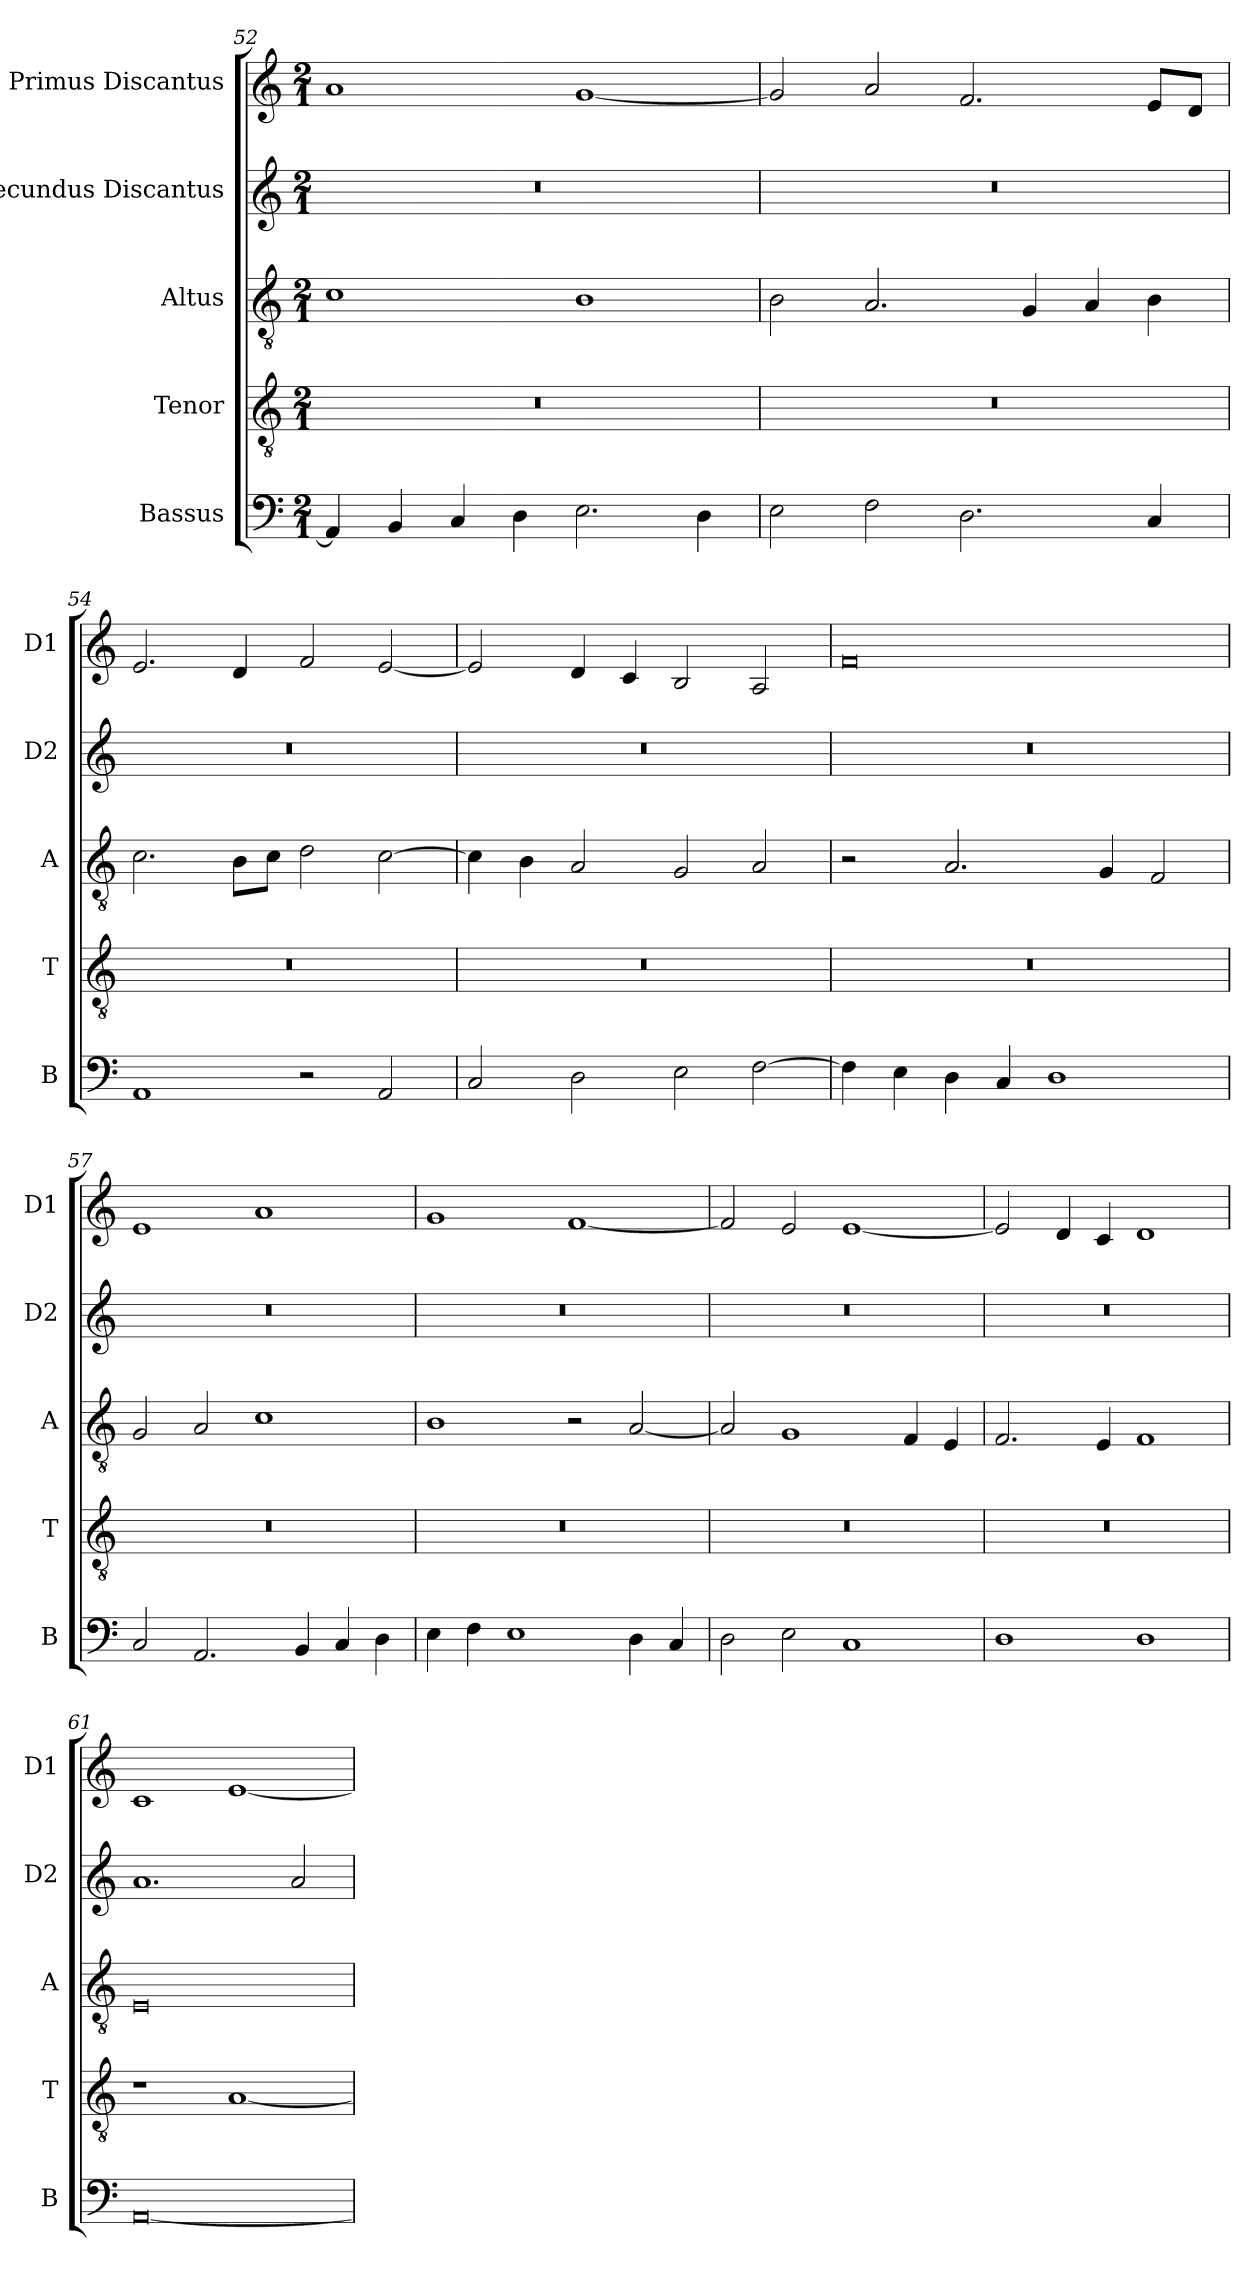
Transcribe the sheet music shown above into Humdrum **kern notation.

**kern	**kern	**kern	**kern	**kern
*part5	*part4	*part3	*part2	*part1
*staff5	*staff4	*staff3	*staff2	*staff1
*I"Bassus	*I"Tenor	*I"Altus	*I"Secundus Discantus	*I"Primus Discantus
*I'B	*I'T	*I'A	*I'D2	*I'D1
*clefF4	*clefGv2	*clefGv2	*clefG2	*clefG2
*k[]	*k[]	*k[]	*k[]	*k[]
*M2/1	*M2/1	*M2/1	*M2/1	*M2/1
=52	=52	=52	=52	=52
4AA]	0r	1c	0r	1a
4BB	.	.	.	.
4C	.	.	.	.
4D	.	.	.	.
2.E	.	1B	.	[1g
4D	.	.	.	.
=53	=53	=53	=53	=53
2E	0r	2B	0r	2g]
2F	.	2.A	.	2a
2.D	.	.	.	2.f
.	.	4G	.	.
.	.	4A	.	.
4C	.	4B	.	8eL
.	.	.	.	8dJ
=54	=54	=54	=54	=54
1AA	0r	2.c	0r	2.e
.	.	8BL	.	4d
.	.	8cJ	.	.
2r	.	2d	.	2f
2AA	.	[2c	.	[2e
=55	=55	=55	=55	=55
2C	0r	4c]	0r	2e]
.	.	4B	.	.
2D	.	2A	.	4d
.	.	.	.	4c
2E	.	2G	.	2B
[2F	.	2A	.	2A
=56	=56	=56	=56	=56
4F]	0r	2r	0r	0f
4E	.	.	.	.
4D	.	2.A	.	.
4C	.	.	.	.
1D	.	.	.	.
.	.	4G	.	.
.	.	2F	.	.
=57	=57	=57	=57	=57
2C	0r	2G	0r	1e
2.AA	.	2A	.	.
.	.	1c	.	1a
4BB	.	.	.	.
4C	.	.	.	.
4D	.	.	.	.
=58	=58	=58	=58	=58
4E	0r	1B	0r	1g
4F	.	.	.	.
1E	.	.	.	.
.	.	2r	.	[1f
4D	.	[2A	.	.
4C	.	.	.	.
=59	=59	=59	=59	=59
2D	0r	2A]	0r	2f]
2E	.	1G	.	2e
1C	.	.	.	[1e
.	.	4F	.	.
.	.	4E	.	.
=60	=60	=60	=60	=60
1D	0r	2.F	0r	2e]
.	.	.	.	4d
.	.	4E	.	4c
1D	.	1F	.	1d
=61	=61	=61	=61	=61
[0AA	1r	0E	1.a	1c
.	[1A	.	.	[1e
.	.	.	2a	.
=	=	=	=	=
*-	*-	*-	*-	*-
